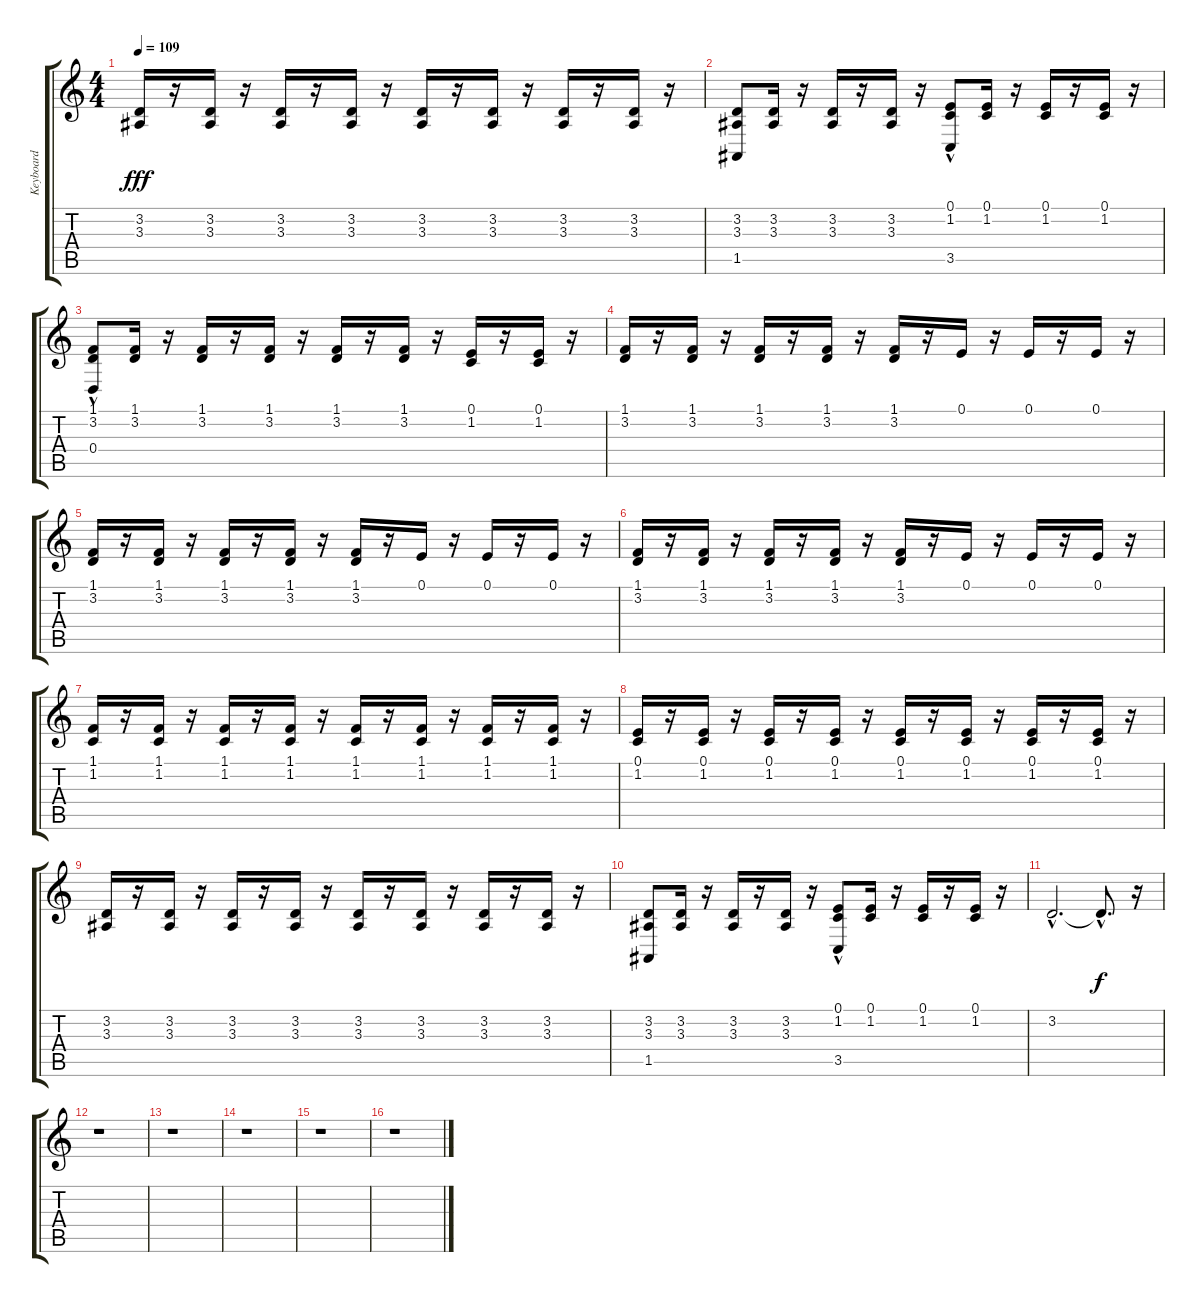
\track ("Keyboard" "Keyboard") {instrument stringensemble1}
\staff {score tabs}
\tuning (E4 B3 G3 D3 A2 E2) {hide}
\ts (4 4)
\tempo 109
\clef g2
\ks c
(3.2 3.3).16{dy fff} r.16 (3.2 3.3).16 r.16 (3.2 3.3).16 r.16 (3.2 3.3).16 r.16 (3.2 3.3).16 r.16 (3.2 3.3).16 r.16 (3.2 3.3).16 r.16 (3.2 3.3).16 r.16 |
(3.2 3.3 1.5).8 (3.2 3.3).16 r.16 (3.2 3.3).16 r.16 (3.2 3.3).16 r.16 (0.1 1.2 3.5{hac}).8 (0.1 1.2).16 r.16 (0.1 1.2).16 r.16 (0.1 1.2).16 r.16 |
(1.1 3.2 0.4{hac}).8 (1.1 3.2).16 r.16 (1.1 3.2).16 r.16 (1.1 3.2).16 r.16 (1.1 3.2).16 r.16 (1.1 3.2).16 r.16 (0.1 1.2).16 r.16 (0.1 1.2).16 r.16 |
(1.1 3.2).16 r.16 (1.1 3.2).16 r.16 (1.1 3.2).16 r.16 (1.1 3.2).16 r.16 (1.1 3.2).16 r.16 0.1.16 r.16 0.1.16 r.16 0.1.16 r.16 |
(1.1 3.2).16 r.16 (1.1 3.2).16 r.16 (1.1 3.2).16 r.16 (1.1 3.2).16 r.16 (1.1 3.2).16 r.16 0.1.16 r.16 0.1.16 r.16 0.1.16 r.16 |
(1.1 3.2).16 r.16 (1.1 3.2).16 r.16 (1.1 3.2).16 r.16 (1.1 3.2).16 r.16 (1.1 3.2).16 r.16 0.1.16 r.16 0.1.16 r.16 0.1.16 r.16 |
(1.1 1.2).16 r.16 (1.1 1.2).16 r.16 (1.1 1.2).16 r.16 (1.1 1.2).16 r.16 (1.1 1.2).16 r.16 (1.1 1.2).16 r.16 (1.1 1.2).16 r.16 (1.1 1.2).16 r.16 |
(0.1 1.2).16 r.16 (0.1 1.2).16 r.16 (0.1 1.2).16 r.16 (0.1 1.2).16 r.16 (0.1 1.2).16 r.16 (0.1 1.2).16 r.16 (0.1 1.2).16 r.16 (0.1 1.2).16 r.16 |
(3.2 3.3).16 r.16 (3.2 3.3).16 r.16 (3.2 3.3).16 r.16 (3.2 3.3).16 r.16 (3.2 3.3).16 r.16 (3.2 3.3).16 r.16 (3.2 3.3).16 r.16 (3.2 3.3).16 r.16 |
(3.2 3.3 1.5).8 (3.2 3.3).16 r.16 (3.2 3.3).16 r.16 (3.2 3.3).16 r.16 (0.1 1.2 3.5{hac}).8 (0.1 1.2).16 r.16 (0.1 1.2).16 r.16 (0.1 1.2).16 r.16 |
3.2{hac}.2{d} 3.2{hac t}.8{d dy f} r.16 |
r.1 |
r.1 |
r.1 |
r.1 |
r.1
